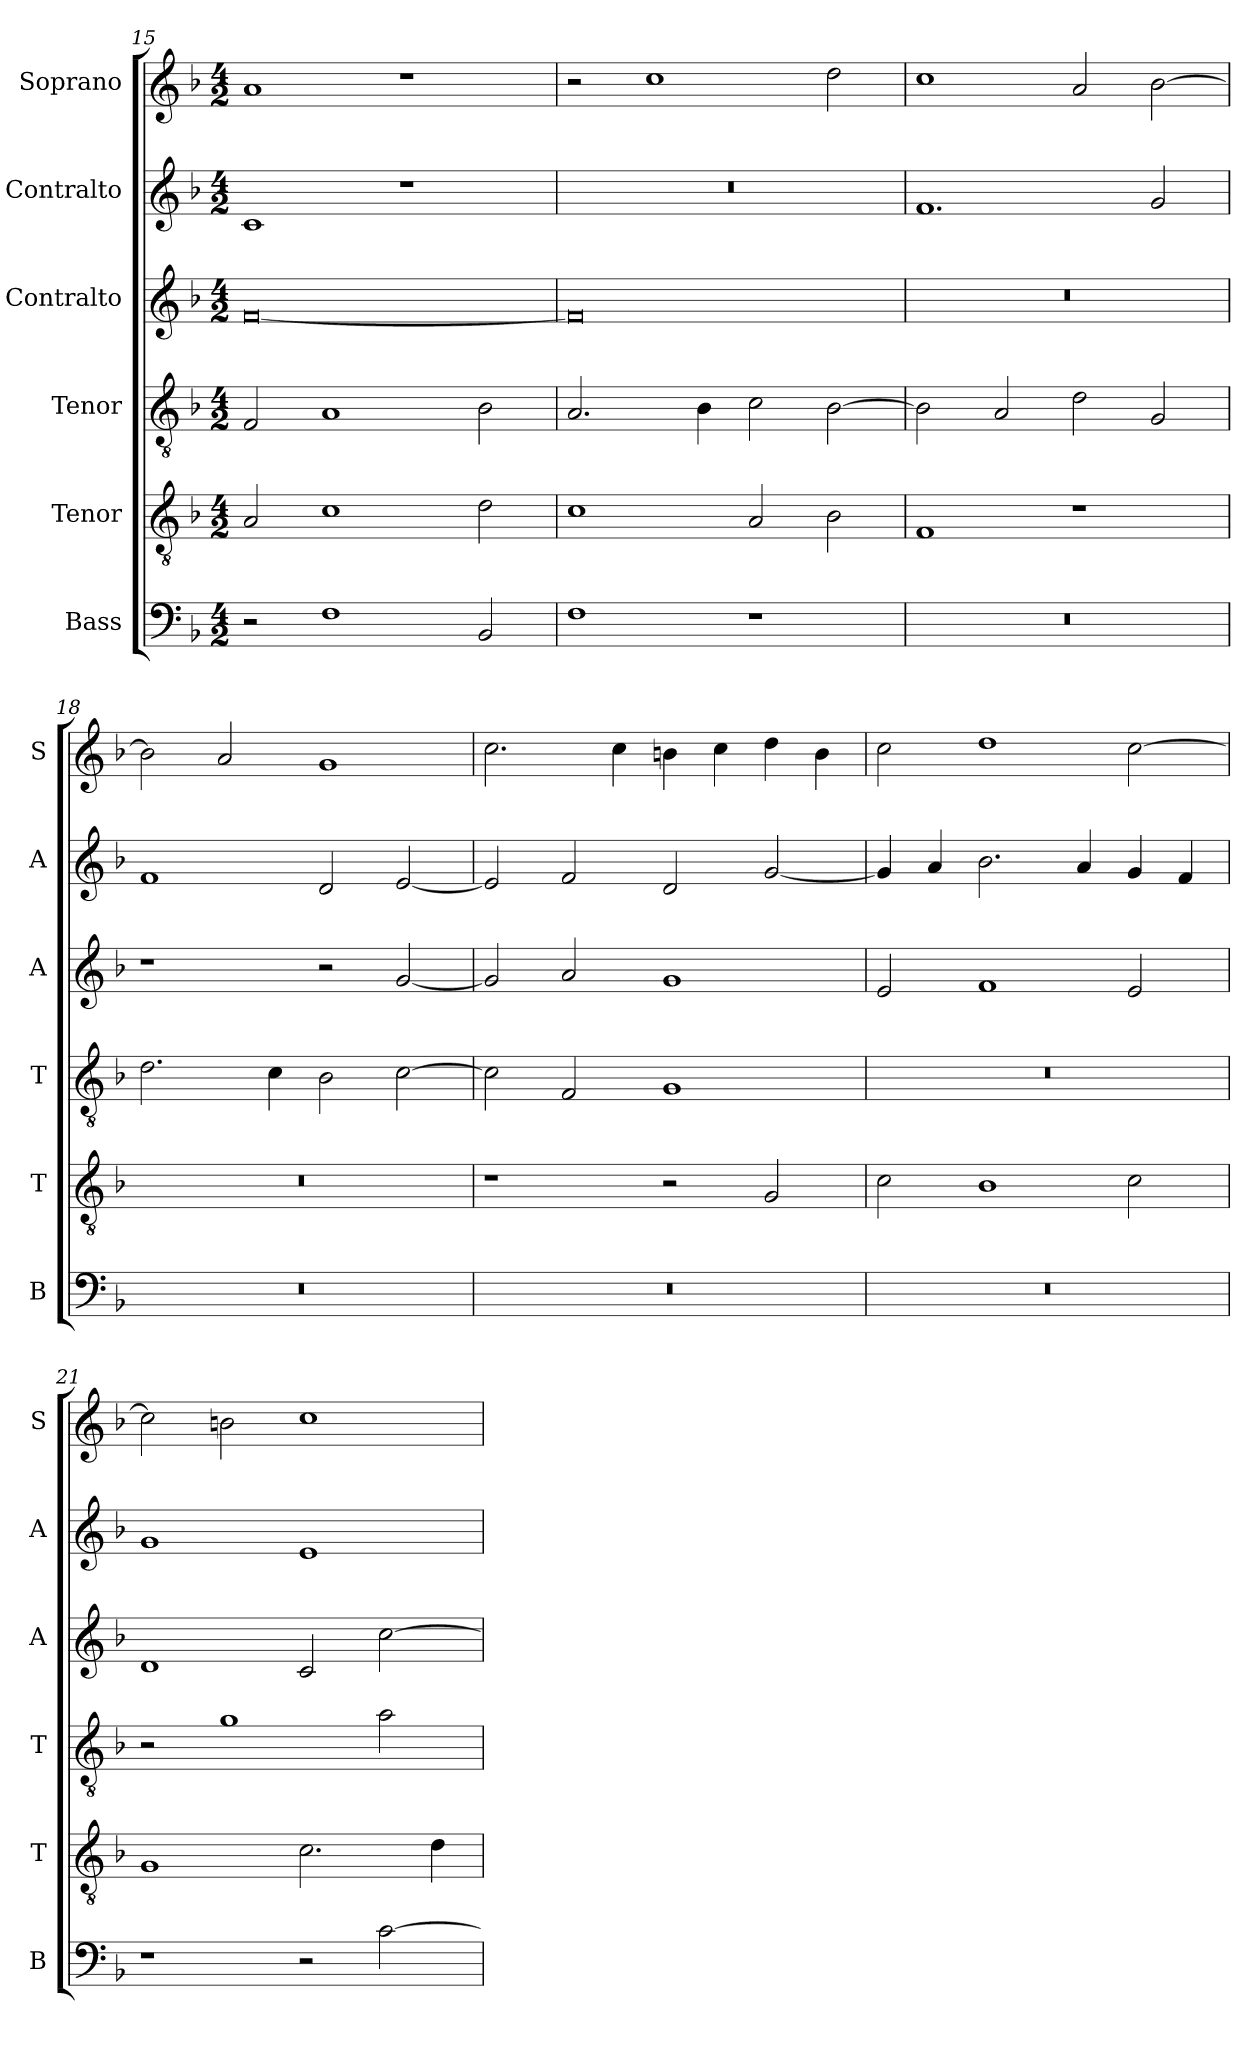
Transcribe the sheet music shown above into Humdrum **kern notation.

**kern	**kern	**kern	**kern	**kern	**kern
*part6	*part5	*part4	*part3	*part2	*part1
*staff6	*staff5	*staff4	*staff3	*staff2	*staff1
*I"Bass	*I"Tenor	*I"Tenor	*I"Contralto	*I"Contralto	*I"Soprano
*I'B	*I'T	*I'T	*I'A	*I'A	*I'S
*clefF4	*clefGv2	*clefGv2	*clefG2	*clefG2	*clefG2
*k[b-]	*k[b-]	*k[b-]	*k[b-]	*k[b-]	*k[b-]
*F:ion	*F:ion	*F:ion	*F:ion	*F:ion	*F:ion
*M4/2	*M4/2	*M4/2	*M4/2	*M4/2	*M4/2
=15	=15	=15	=15	=15	=15
2r	2A	2F	[0f	1c	1a
1F	1c	1A	.	.	.
.	.	.	.	1r	1r
2BB-	2d	2B-	.	.	.
=16	=16	=16	=16	=16	=16
1F	1c	2.A	0f]	0r	2r
.	.	.	.	.	1cc
.	.	4B-	.	.	.
1r	2A	2c	.	.	.
.	2B-	[2B-	.	.	2dd
=17	=17	=17	=17	=17	=17
0r	1F	2B-]	0r	1.f	1cc
.	.	2A	.	.	.
.	1r	2d	.	.	2a
.	.	2G	.	2g	[2b-
=18	=18	=18	=18	=18	=18
0r	0r	2.d	1r	1f	2b-]
.	.	.	.	.	2a
.	.	4c	.	.	.
.	.	2B-	2r	2d	1g
.	.	[2c	[2g	[2e	.
=19	=19	=19	=19	=19	=19
0r	1r	2c]	2g]	2e]	2.cc
.	.	2F	2a	2f	.
.	.	.	.	.	4cc
.	2r	1G	1g	2d	4bn
.	.	.	.	.	4cc
.	2G	.	.	[2g	4dd
.	.	.	.	.	4b
=20	=20	=20	=20	=20	=20
0r	2c	0r	2e	4g]	2cc
.	.	.	.	4a	.
.	1B-	.	1f	2.b-	1dd
.	.	.	.	4a	.
.	2c	.	2e	4g	[2cc
.	.	.	.	4f	.
=21	=21	=21	=21	=21	=21
1r	1G	2r	1d	1g	2cc]
.	.	1g	.	.	2bn
2r	2.c	.	2c	1e	1cc
[2c	.	2a	[2cc	.	.
.	4d	.	.	.	.
=	=	=	=	=	=
*-	*-	*-	*-	*-	*-
